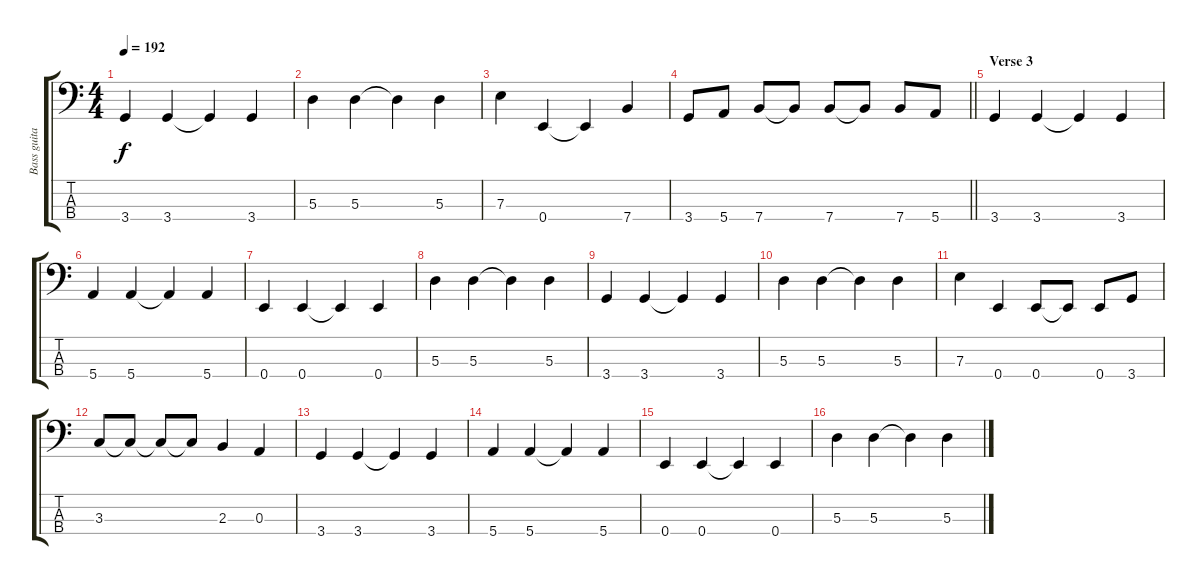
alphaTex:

\track ("Bass guitar" "Bass guita") {instrument electricbassfinger}
\staff {score tabs}
\tuning (G2 D2 A1 E1) {hide}
\ts (4 4)
\tempo 192
\clef f4
\ks c
3.4.4{dy f} 3.4.4 3.4{t}.4 3.4.4 |
5.3.4 5.3.4 5.3{t}.4 5.3.4 |
7.3.4 0.4.4 0.4{t}.4 7.4.4 |
\barLineRight lightlight
3.4.8 5.4.8 7.4.8 7.4{t}.8 7.4.8 7.4{t}.8 7.4.8 5.4.8 |
\section ("" "Verse 3")
3.4.4 3.4.4 3.4{t}.4 3.4.4 |
5.4.4 5.4.4 5.4{t}.4 5.4.4 |
0.4.4 0.4.4 0.4{t}.4 0.4.4 |
5.3.4 5.3.4 5.3{t}.4 5.3.4 |
3.4.4 3.4.4 3.4{t}.4 3.4.4 |
5.3.4 5.3.4 5.3{t}.4 5.3.4 |
7.3.4 0.4.4 0.4.8 0.4{t}.8 0.4.8 3.4.8 |
3.3.8 3.3{t}.8 3.3{t}.8 3.3{t}.8 2.3.4 0.3.4 |
3.4.4 3.4.4 3.4{t}.4 3.4.4 |
5.4.4 5.4.4 5.4{t}.4 5.4.4 |
0.4.4 0.4.4 0.4{t}.4 0.4.4 |
5.3.4 5.3.4 5.3{t}.4 5.3.4
